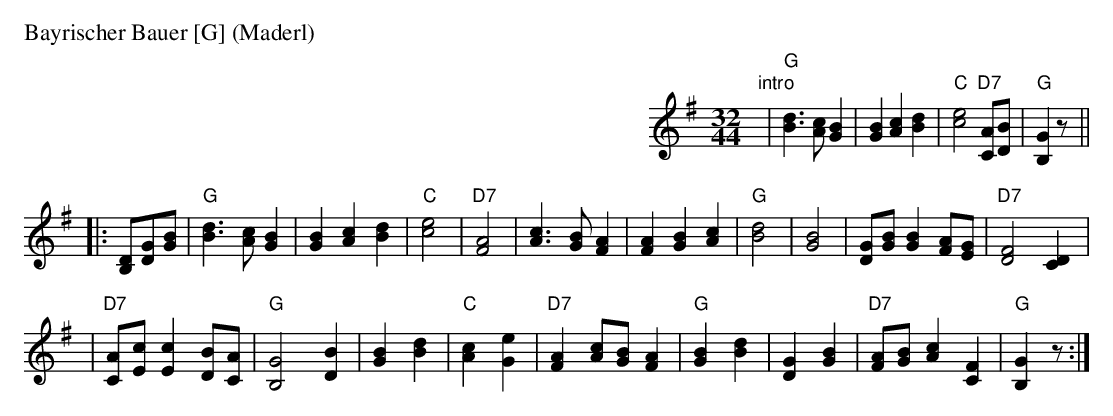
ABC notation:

X:1
P: Bayrischer Bauer [G] (Maderl)
M: 32/44
L: 1/8
K: G
"intro"| "G"[d3B3] [cA] [B2G2] | [B2G2] [c2A2] [d2B2] | "C"[e4c4] "D7"[AC][BD] | "G"[G2B,2] z ||
|: [DB,][GD][BG] \
| "G"[d3B3] [cA] [B2G2] | [B2G2] [c2A2] [d2B2] \
| "C"[e4c4] | "D7"[A4F4] \
|    [c3A3] [BG] [A2F2] | [F2A2] [B2G2] [c2A2] \
| "G"[d4B4] | [B4G4] \
|    [GD][BG] [B2G2] [AF][GE] | "D7"[F4D4] [D2C2] |
|"D7"[AC][cE] [c2E2] [BD][AC] | "G"[G4B,4] [B2D2] \
|    [B2G2] [d2B2] | "C"[c2A2] [e2G2] \
|"D7"[A2F2] [cA][BG] [A2F2] | "G"[B2G2] [d2B2] \
|    [G2D2] [B2G2] | "D7"[AF][BG] [c2A2] [F2C2] | "G"[G2B,2] z :|
